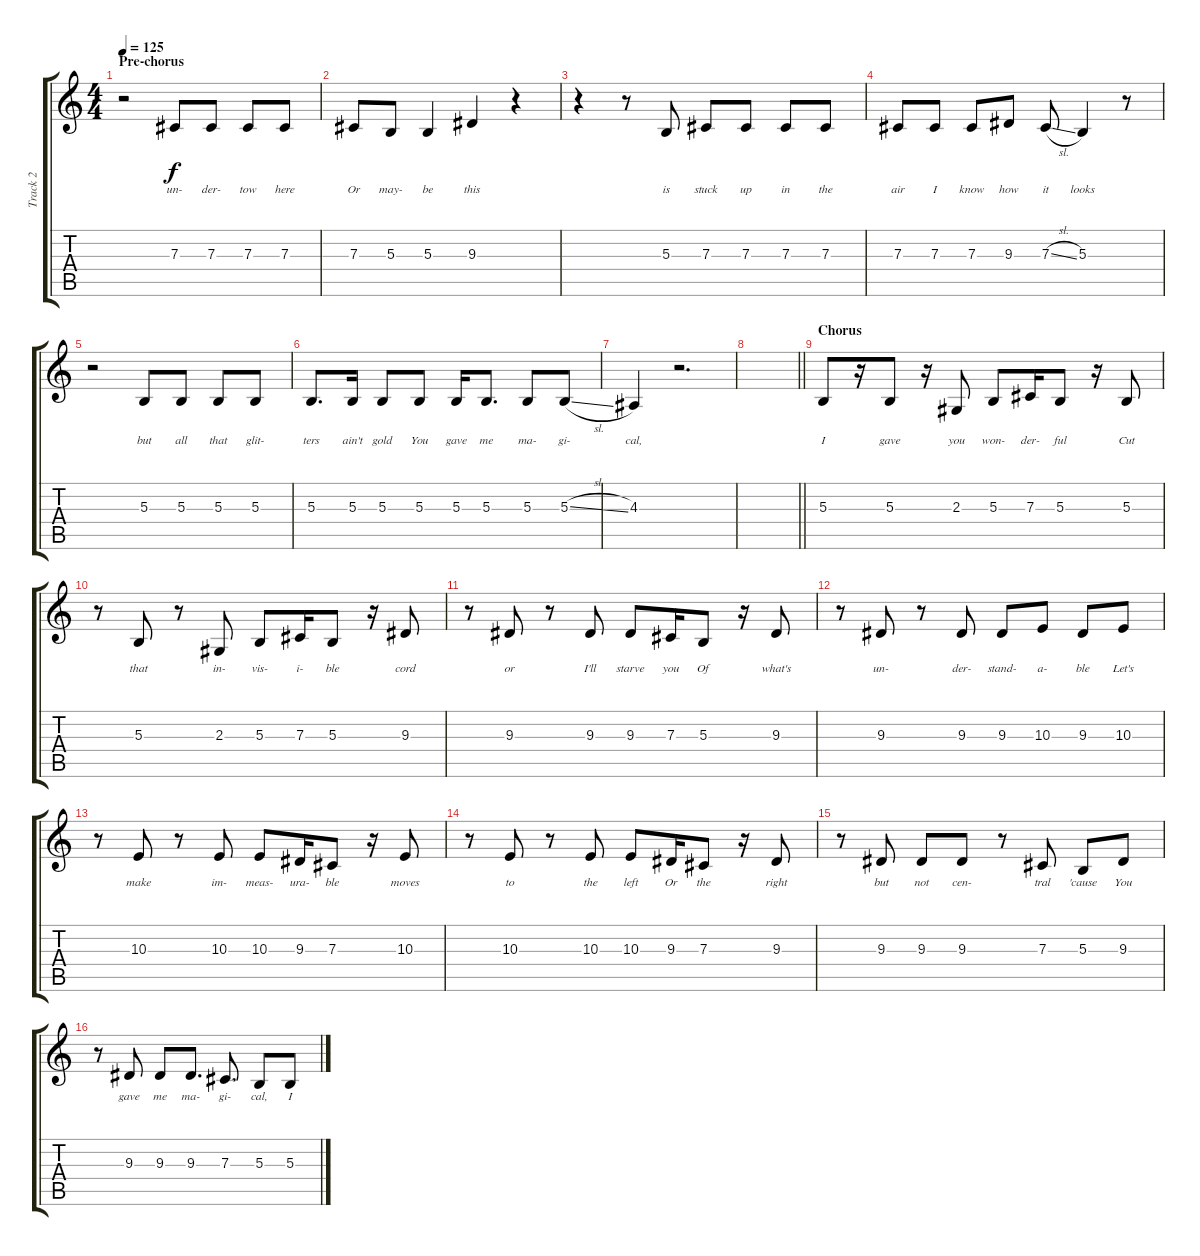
\track ("Track 2" "Track 2") {instrument tenorsax}
\staff {score tabs}
\tuning (Eb4 Bb3 Gb3 Db3 Ab2 Eb2) {hide}
\ts (4 4)
\section ("" "Pre-chorus")
\tempo 125
\clef g2
\ks c
r.2{dy f} 7.3.8{lyrics (0 "un-") lyrics (1 "") lyrics (2 "") lyrics (3 "") lyrics (4 "")} 7.3.8{lyrics (0 "der-") lyrics (1 "") lyrics (2 "") lyrics (3 "") lyrics (4 "")} 7.3.8{lyrics (0 "tow") lyrics (1 "") lyrics (2 "") lyrics (3 "") lyrics (4 "")} 7.3.8{lyrics (0 "here") lyrics (1 "") lyrics (2 "") lyrics (3 "") lyrics (4 "")} |
7.3.8{lyrics (0 "Or") lyrics (1 "") lyrics (2 "") lyrics (3 "") lyrics (4 "")} 5.3.8{lyrics (0 "may-") lyrics (1 "") lyrics (2 "") lyrics (3 "") lyrics (4 "")} 5.3.4{lyrics (0 "be") lyrics (1 "") lyrics (2 "") lyrics (3 "") lyrics (4 "")} 9.3.4{lyrics (0 "this") lyrics (1 "") lyrics (2 "") lyrics (3 "") lyrics (4 "")} r.4 |
r.4 r.8 5.3.8{lyrics (0 "is") lyrics (1 "") lyrics (2 "") lyrics (3 "") lyrics (4 "")} 7.3.8{lyrics (0 "stuck") lyrics (1 "") lyrics (2 "") lyrics (3 "") lyrics (4 "")} 7.3.8{lyrics (0 "up") lyrics (1 "") lyrics (2 "") lyrics (3 "") lyrics (4 "")} 7.3.8{lyrics (0 "in") lyrics (1 "") lyrics (2 "") lyrics (3 "") lyrics (4 "")} 7.3.8{lyrics (0 "the") lyrics (1 "") lyrics (2 "") lyrics (3 "") lyrics (4 "")} |
7.3.8{lyrics (0 "air") lyrics (1 "") lyrics (2 "") lyrics (3 "") lyrics (4 "")} 7.3.8{lyrics (0 "I") lyrics (1 "") lyrics (2 "") lyrics (3 "") lyrics (4 "")} 7.3.8{lyrics (0 "know") lyrics (1 "") lyrics (2 "") lyrics (3 "") lyrics (4 "")} 9.3.8{lyrics (0 "how") lyrics (1 "") lyrics (2 "") lyrics (3 "") lyrics (4 "")} 7.3{sl}.8{lyrics (0 "it") lyrics (1 "") lyrics (2 "") lyrics (3 "") lyrics (4 "")} 5.3.4{lyrics (0 "looks") lyrics (1 "") lyrics (2 "") lyrics (3 "") lyrics (4 "")} r.8 |
r.2 5.3.8{lyrics (0 "but") lyrics (1 "") lyrics (2 "") lyrics (3 "") lyrics (4 "")} 5.3.8{lyrics (0 "all") lyrics (1 "") lyrics (2 "") lyrics (3 "") lyrics (4 "")} 5.3.8{lyrics (0 "that") lyrics (1 "") lyrics (2 "") lyrics (3 "") lyrics (4 "")} 5.3.8{lyrics (0 "glit-") lyrics (1 "") lyrics (2 "") lyrics (3 "") lyrics (4 "")} |
5.3.8{d lyrics (0 "ters") lyrics (1 "") lyrics (2 "") lyrics (3 "") lyrics (4 "")} 5.3.16{lyrics (0 "ain't") lyrics (1 "") lyrics (2 "") lyrics (3 "") lyrics (4 "")} 5.3.8{lyrics (0 "gold") lyrics (1 "") lyrics (2 "") lyrics (3 "") lyrics (4 "")} 5.3.8{lyrics (0 "You") lyrics (1 "") lyrics (2 "") lyrics (3 "") lyrics (4 "")} 5.3.16{lyrics (0 "gave") lyrics (1 "") lyrics (2 "") lyrics (3 "") lyrics (4 "")} 5.3.8{d lyrics (0 "me") lyrics (1 "") lyrics (2 "") lyrics (3 "") lyrics (4 "")} 5.3.8{lyrics (0 "ma-") lyrics (1 "") lyrics (2 "") lyrics (3 "") lyrics (4 "")} 5.3{sl}.8{lyrics (0 "gi-") lyrics (1 "") lyrics (2 "") lyrics (3 "") lyrics (4 "")} |
4.3.4{lyrics (0 "cal,") lyrics (1 "") lyrics (2 "") lyrics (3 "") lyrics (4 "")} r.2{d} |
\barLineRight lightlight
|
\section ("" "Chorus")
5.3.8{lyrics (0 "I") lyrics (1 "") lyrics (2 "") lyrics (3 "") lyrics (4 "")} r.16 5.3.8{lyrics (0 "gave") lyrics (1 "") lyrics (2 "") lyrics (3 "") lyrics (4 "")} r.16 2.3.8{lyrics (0 "you") lyrics (1 "") lyrics (2 "") lyrics (3 "") lyrics (4 "")} 5.3.8{lyrics (0 "won-") lyrics (1 "") lyrics (2 "") lyrics (3 "") lyrics (4 "")} 7.3.16{lyrics (0 "der-") lyrics (1 "") lyrics (2 "") lyrics (3 "") lyrics (4 "")} 5.3.8{lyrics (0 "ful") lyrics (1 "") lyrics (2 "") lyrics (3 "") lyrics (4 "")} r.16 5.3.8{lyrics (0 "Cut") lyrics (1 "") lyrics (2 "") lyrics (3 "") lyrics (4 "")} |
r.8 5.3.8{lyrics (0 "that") lyrics (1 "") lyrics (2 "") lyrics (3 "") lyrics (4 "")} r.8 2.3.8{lyrics (0 "in-") lyrics (1 "") lyrics (2 "") lyrics (3 "") lyrics (4 "")} 5.3.8{lyrics (0 "vis-") lyrics (1 "") lyrics (2 "") lyrics (3 "") lyrics (4 "")} 7.3.16{lyrics (0 "i-") lyrics (1 "") lyrics (2 "") lyrics (3 "") lyrics (4 "")} 5.3.8{lyrics (0 "ble") lyrics (1 "") lyrics (2 "") lyrics (3 "") lyrics (4 "")} r.16 9.3.8{lyrics (0 "cord") lyrics (1 "") lyrics (2 "") lyrics (3 "") lyrics (4 "")} |
r.8 9.3.8{lyrics (0 "or") lyrics (1 "") lyrics (2 "") lyrics (3 "") lyrics (4 "")} r.8 9.3.8{lyrics (0 "I'll") lyrics (1 "") lyrics (2 "") lyrics (3 "") lyrics (4 "")} 9.3.8{lyrics (0 "starve") lyrics (1 "") lyrics (2 "") lyrics (3 "") lyrics (4 "")} 7.3.16{lyrics (0 "you") lyrics (1 "") lyrics (2 "") lyrics (3 "") lyrics (4 "")} 5.3.8{lyrics (0 "Of") lyrics (1 "") lyrics (2 "") lyrics (3 "") lyrics (4 "")} r.16 9.3.8{lyrics (0 "what's") lyrics (1 "") lyrics (2 "") lyrics (3 "") lyrics (4 "")} |
r.8 9.3.8{lyrics (0 "un-") lyrics (1 "") lyrics (2 "") lyrics (3 "") lyrics (4 "")} r.8 9.3.8{lyrics (0 "der-") lyrics (1 "") lyrics (2 "") lyrics (3 "") lyrics (4 "")} 9.3.8{lyrics (0 "stand-") lyrics (1 "") lyrics (2 "") lyrics (3 "") lyrics (4 "")} 10.3.8{lyrics (0 "a-") lyrics (1 "") lyrics (2 "") lyrics (3 "") lyrics (4 "")} 9.3.8{lyrics (0 "ble") lyrics (1 "") lyrics (2 "") lyrics (3 "") lyrics (4 "")} 10.3.8{lyrics (0 "Let's") lyrics (1 "") lyrics (2 "") lyrics (3 "") lyrics (4 "")} |
r.8 10.3.8{lyrics (0 "make") lyrics (1 "") lyrics (2 "") lyrics (3 "") lyrics (4 "")} r.8 10.3.8{lyrics (0 "im-") lyrics (1 "") lyrics (2 "") lyrics (3 "") lyrics (4 "")} 10.3.8{lyrics (0 "meas-") lyrics (1 "") lyrics (2 "") lyrics (3 "") lyrics (4 "")} 9.3.16{lyrics (0 "ura-") lyrics (1 "") lyrics (2 "") lyrics (3 "") lyrics (4 "")} 7.3.8{lyrics (0 "ble") lyrics (1 "") lyrics (2 "") lyrics (3 "") lyrics (4 "")} r.16 10.3.8{lyrics (0 "moves") lyrics (1 "") lyrics (2 "") lyrics (3 "") lyrics (4 "")} |
r.8 10.3.8{lyrics (0 "to") lyrics (1 "") lyrics (2 "") lyrics (3 "") lyrics (4 "")} r.8 10.3.8{lyrics (0 "the") lyrics (1 "") lyrics (2 "") lyrics (3 "") lyrics (4 "")} 10.3.8{lyrics (0 "left") lyrics (1 "") lyrics (2 "") lyrics (3 "") lyrics (4 "")} 9.3.16{lyrics (0 "Or") lyrics (1 "") lyrics (2 "") lyrics (3 "") lyrics (4 "")} 7.3.8{lyrics (0 "the") lyrics (1 "") lyrics (2 "") lyrics (3 "") lyrics (4 "")} r.16 9.3.8{lyrics (0 "right") lyrics (1 "") lyrics (2 "") lyrics (3 "") lyrics (4 "")} |
r.8 9.3.8{lyrics (0 "but") lyrics (1 "") lyrics (2 "") lyrics (3 "") lyrics (4 "")} 9.3.8{lyrics (0 "not") lyrics (1 "") lyrics (2 "") lyrics (3 "") lyrics (4 "")} 9.3.8{lyrics (0 "cen-") lyrics (1 "") lyrics (2 "") lyrics (3 "") lyrics (4 "")} r.8 7.3.8{lyrics (0 "tral") lyrics (1 "") lyrics (2 "") lyrics (3 "") lyrics (4 "")} 5.3.8{lyrics (0 "'cause") lyrics (1 "") lyrics (2 "") lyrics (3 "") lyrics (4 "")} 9.3.8{lyrics (0 "You") lyrics (1 "") lyrics (2 "") lyrics (3 "") lyrics (4 "")} |
r.8 9.3.8{lyrics (0 "gave") lyrics (1 "") lyrics (2 "") lyrics (3 "") lyrics (4 "")} 9.3.8{lyrics (0 "me") lyrics (1 "") lyrics (2 "") lyrics (3 "") lyrics (4 "")} 9.3.8{d lyrics (0 "ma-") lyrics (1 "") lyrics (2 "") lyrics (3 "") lyrics (4 "")} 7.3.8{d lyrics (0 "gi-") lyrics (1 "") lyrics (2 "") lyrics (3 "") lyrics (4 "")} 5.3.8{lyrics (0 "cal,") lyrics (1 "") lyrics (2 "") lyrics (3 "") lyrics (4 "")} 5.3.8{lyrics (0 "I") lyrics (1 "") lyrics (2 "") lyrics (3 "") lyrics (4 "")}
